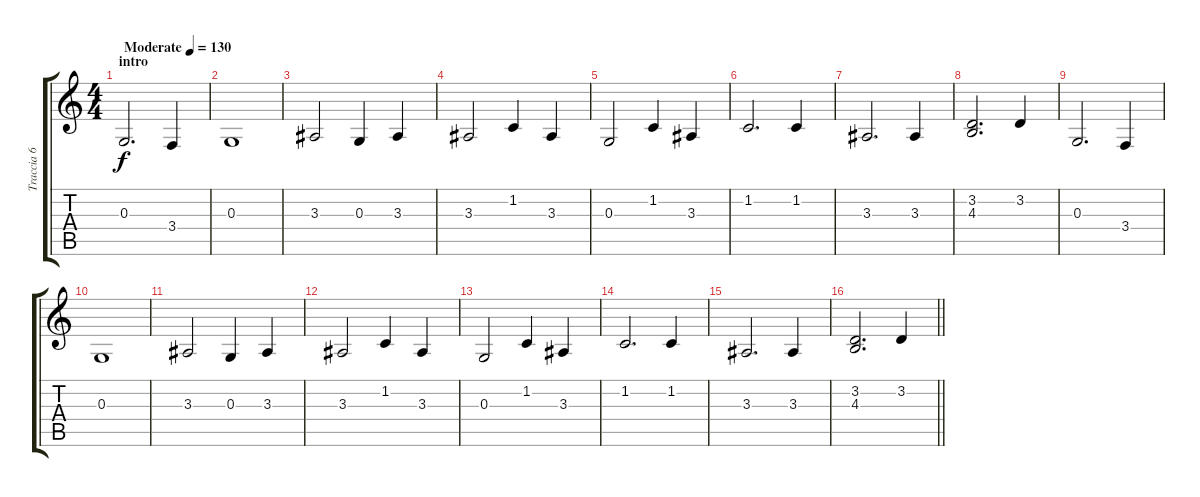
\track ("Traccia 6" "Traccia 6") {instrument acousticgrandpiano}
\staff {score tabs}
\tuning (E4 B3 G3 D3 A2 E2) {hide}
\ts (4 4)
\section ("" "intro")
\tempo (130 "Moderate")
\clef g2
\ks c
0.3.2{d dy f instrument acousticgrandpiano} 3.4.4 |
0.3.1 |
3.3.2 0.3.4 3.3.4 |
3.3.2 1.2.4 3.3.4 |
0.3.2 1.2.4 3.3.4 |
1.2.2{d} 1.2.4 |
3.3.2{d} 3.3.4 |
(3.2 4.3).2{d} 3.2.4 |
0.3.2{d} 3.4.4 |
0.3.1 |
3.3.2 0.3.4 3.3.4 |
3.3.2 1.2.4 3.3.4 |
0.3.2 1.2.4 3.3.4 |
1.2.2{d} 1.2.4 |
3.3.2{d} 3.3.4 |
\barLineRight lightlight
(3.2 4.3).2{d} 3.2.4
